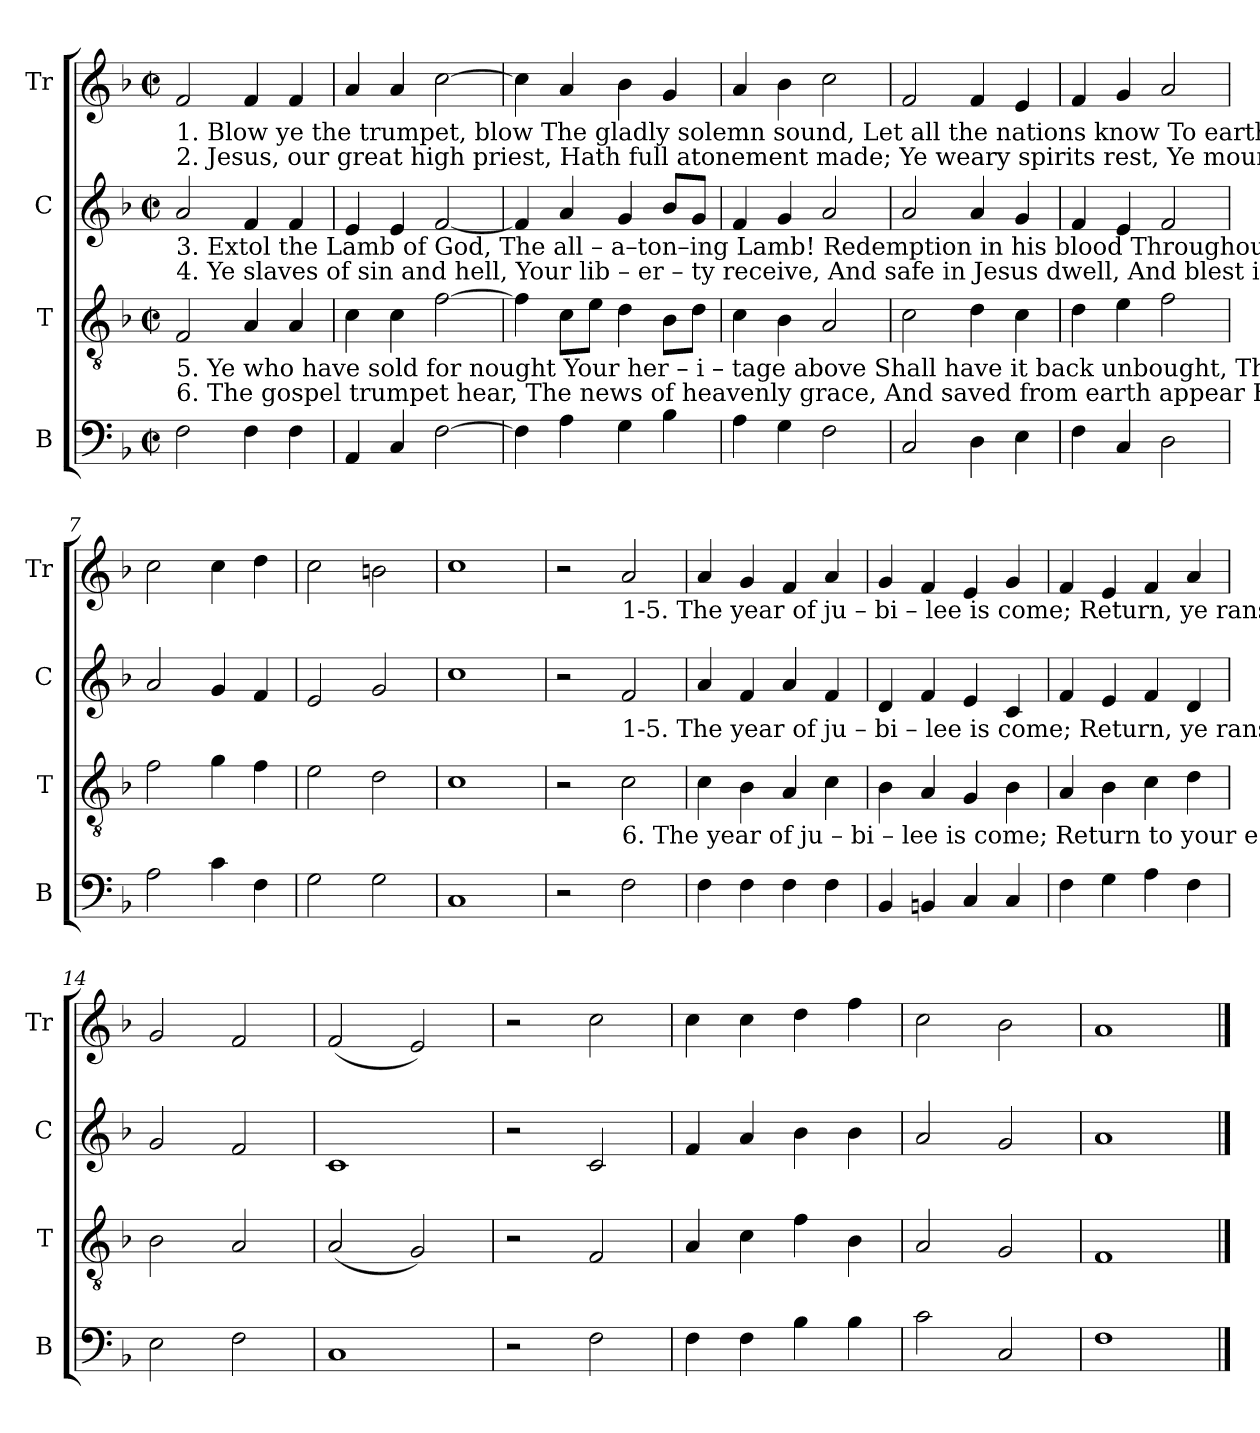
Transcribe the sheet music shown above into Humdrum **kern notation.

**kern	**kern	**kern	**kern
*part4	*part3	*part2	*part1
*staff4	*staff3	*staff2	*staff1
*I"B	*I"T	*I"C	*I"Tr
*I'B	*I'T	*I'C	*I'Tr
*clefF4	*clefGv2	*clefG2	*clefG2
*k[b-]	*k[b-]	*k[b-]	*k[b-]
*M2/2	*M2/2	*M2/2	*M2/2
*met(c|)	*met(c|)	*met(c|)	*met(c|)
*MM130	*MM130	*MM130	*MM130
=1	=1	=1	=1
!	!	!	!LO:TX:b:t=1. Blow ye the trumpet, blow       The  gladly  solemn  sound,  Let  all  the nations know  To earth’s  remotest  bound
!	!	!	!LO:TX:b:t=2. Jesus, our great high priest,      Hath full atonement  made;  Ye   weary   spirits   rest,    Ye mournful souls be glad,
!	!	!LO:TX:b:t=3. Extol  the Lamb of  God,        The all – a–ton–ing Lamb! Redemption in his blood  Throughout the world proclaim&colon;	!
!	!	!LO:TX:b:t=4. Ye slaves of sin and  hell,        Your lib  –  er  – ty   receive,  And safe in  Jesus dwell,  And blest in Je –  sus   live&colon;	!
!	!LO:TX:b:t=5. Ye who have sold for nought  Your her – i  – tage  above    Shall have it back unbought, The gift of   Jesus'     love&colon;	!	!
!	!LO:TX:b:t=6. The  gospel  trumpet  hear,     The news of heavenly grace, And saved from earth appear Before your Savior’s face&colon;	!	!
2F\	2F/	2a/	2f/
4F\	4A/	4f/	4f/
4F\	4A/	4f/	4f/
=2	=2	=2	=2
4AA/	4c\	4e/	4a/
4C/	4c\	4e/	4a/
[2F\	[2f\	[2f/	[2cc\
=3	=3	=3	=3
4F\]	4f\]	4f/]	4cc\]
4A\	8c\L	4a/	4a/
.	8e\J	.	.
4G\	4d\	4g/	4b-\
4B-\	8B-\L	8b-/L	4g/
.	8d\J	8g/J	.
=4	=4	=4	=4
4A\	4c\	4f/	4a/
4G\	4B-\	4g/	4b-\
2F\	2A/	2a/	2cc\
=5	=5	=5	=5
2C/	2c\	2a/	2f/
4D\	4d\	4a/	4f/
4E\	4c\	4g/	4e/
=6	=6	=6	=6
4F\	4d\	4f/	4f/
4C/	4e\	4e/	4g/
2D\	2f\	2f/	2a/
=7	=7	=7	=7
2A\	2f\	2a/	2cc\
4c\	4g\	4g/	4cc\
4F\	4f\	4f/	4dd\
=8	=8	=8	=8
2G\	2e\	2e/	2cc\
2G\	2d\	2g/	2bn\
=9	=9	=9	=9
1C	1c	1cc	1cc
!!LO:LB:g=z
=10	=10	=10	=10
2r	2r	2r	2r
!	!	!	!LO:TX:b:t=1-5. The year of  ju – bi – lee  is  come; Return, ye ransomed sinners, home!      Return, ye ransomed sinners, home!
!	!	!LO:TX:b:t=1-5. The year of  ju – bi – lee  is  come; Return, ye ransomed sinners, home!      Return, ye ransomed sinners, home!	!
!	!LO:TX:b:t=6. The year of  ju – bi – lee  is come;  Return to your e –ter –nal     home.        Return to your e  –  ter – nal   home.	!	!
2F\	2c\	2f/	2a/
=11	=11	=11	=11
4F\	4c\	4a/	4a/
4F\	4B-\	4f/	4g/
4F\	4A/	4a/	4f/
4F\	4c\	4f/	4a/
=12	=12	=12	=12
4BB-/	4B-\	4d/	4g/
4BBn/	4A/	4f/	4f/
4C/	4G/	4e/	4e/
4C/	4B-\	4c/	4g/
=13	=13	=13	=13
4F\	4A/	4f/	4f/
4G\	4B-\	4e/	4e/
4A\	4c\	4f/	4f/
4F\	4d\	4d/	4a/
=14	=14	=14	=14
2E\	2B-\	2g/	2g/
2F\	2A/	2f/	2f/
=15	=15	=15	=15
1C	(<2A/	1c	(<2f/
.	2G/)	.	2e/)
=16	=16	=16	=16
2r	2r	2r	2r
2F\	2F/	2c/	2cc\
=17	=17	=17	=17
4F\	4A/	4f/	4cc\
4F\	4c\	4a/	4cc\
4B-\	4f\	4b-\	4dd\
4B-\	4B-\	4b-\	4ff\
=18	=18	=18	=18
2c\	2A/	2a/	2cc\
2C/	2G/	2g/	2b-\
=19	=19	=19	=19
1F	1F	1a	1a
==	==	==	==
*-	*-	*-	*-
